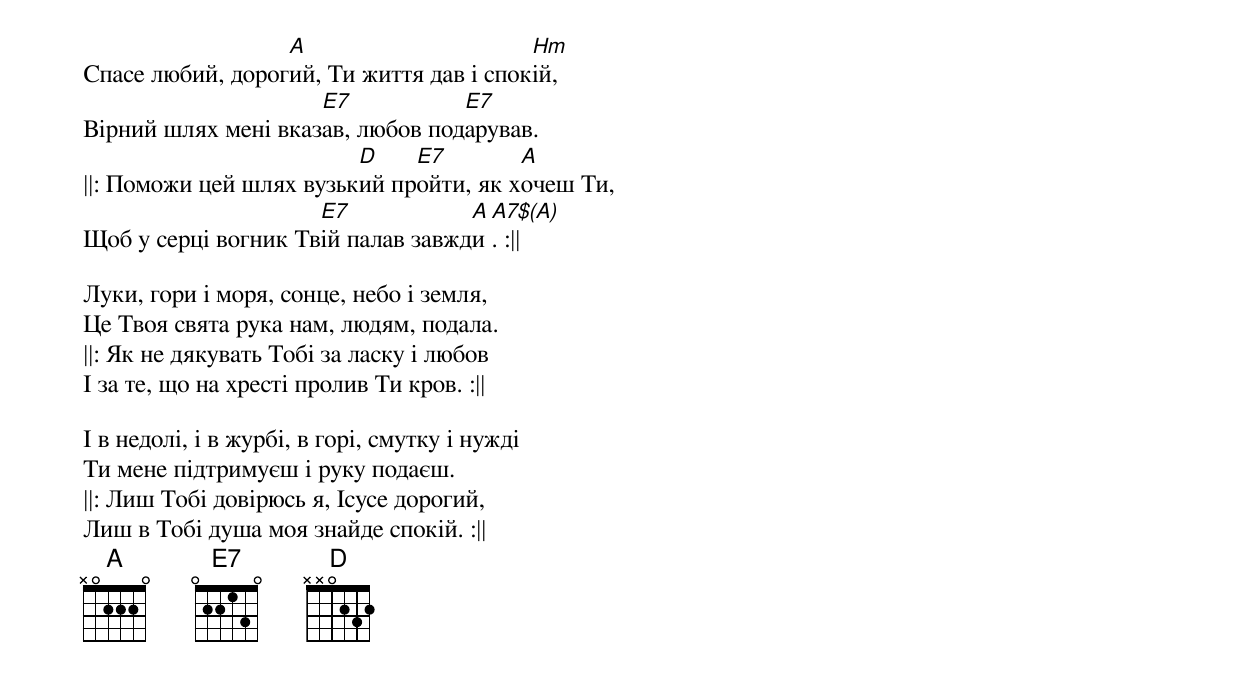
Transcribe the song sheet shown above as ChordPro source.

Спасе любий, дорог[A]ий, Ти життя дав і спок[Hm]ій,
Вірний шлях мені вказ[E7]ав, любов под[E7]арував.
||: Поможи цей шлях вузьк[D]ий пр[E7]ойти, як х[A]очеш Ти,
Щоб у серці вогник Тв[E7]ій палав завжд[A]и[A7$(A)]. :||

Луки, гори і моря, сонце, небо і земля,
Це Твоя свята рука нам, людям, подала.
||: Як не дякувать Тобі за ласку і любов
І за те, що на хресті пролив Ти кров. :||

І в недолі, і в журбі, в горі, смутку і нужді
Ти мене підтримуєш і руку подаєш.
||: Лиш Тобі довірюсь я, Ісусе дорогий,
Лиш в Тобі душа моя знайде спокій. :||
